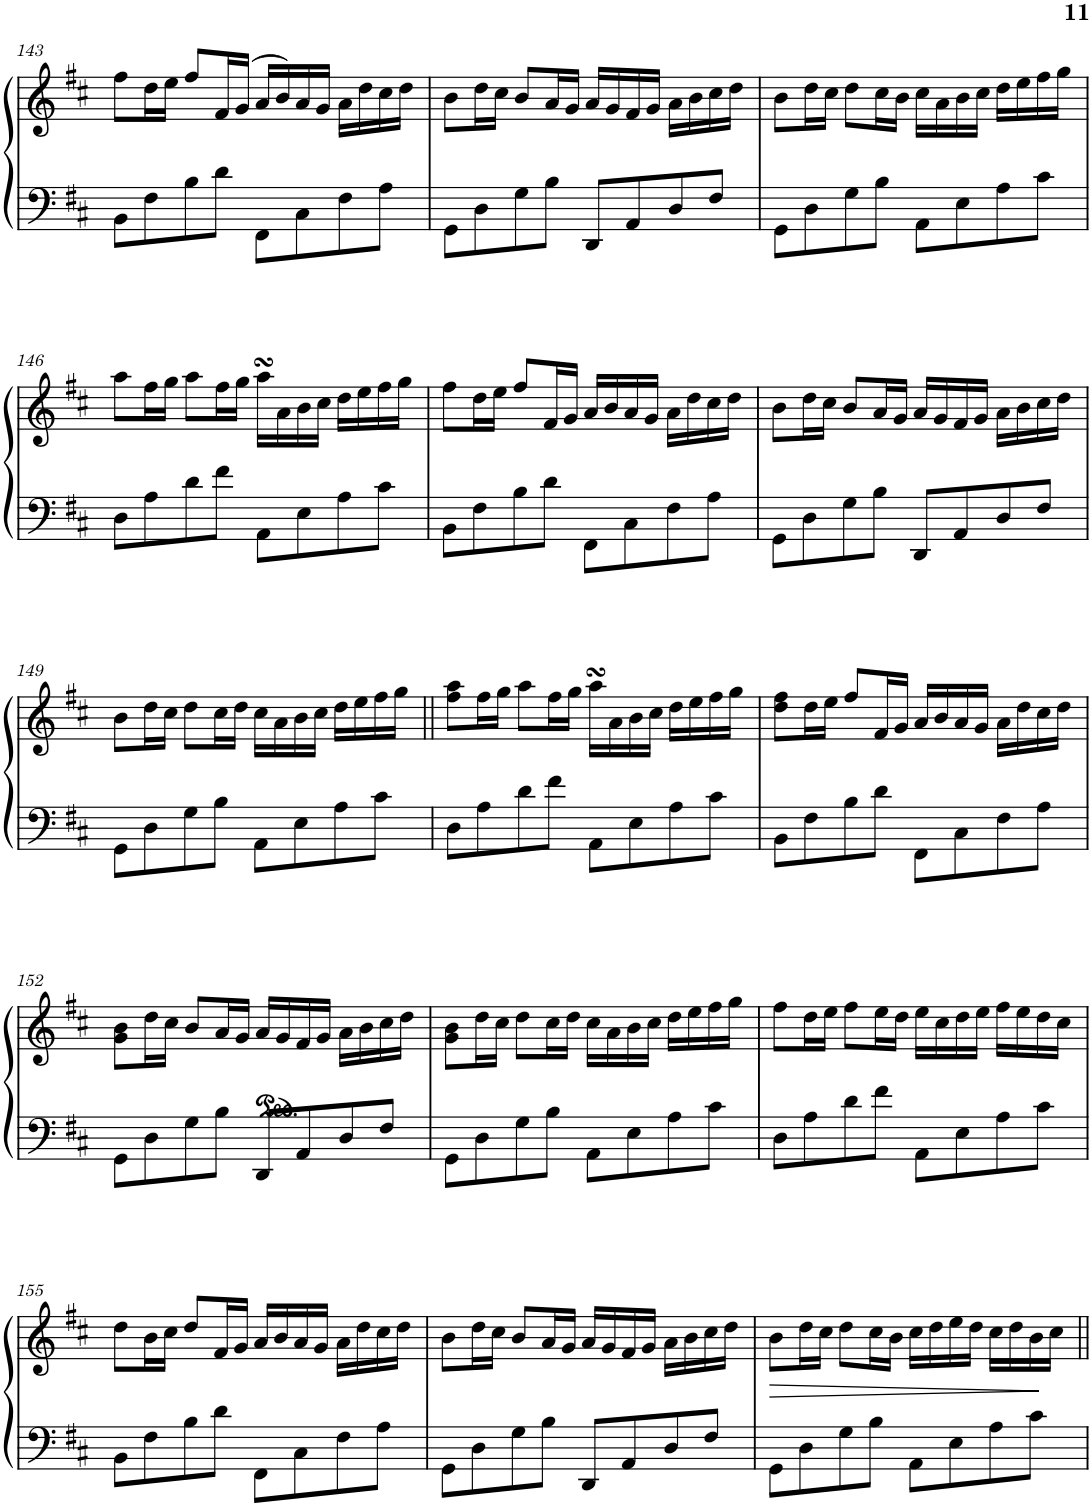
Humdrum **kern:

**kern	**kern	**dynam
*part1	*part1	*part1
*staff2	*staff1	*staff1/2
*I"Piano	*	*
*I'Pno	*	*
!!LO:PB:g=z
*clefF4	*clefG2	*
*k[f#c#]	*k[f#c#]	*
*M4/4	*M4/4	*
=143	=143	=143
8BB\L	8ff#\L	.
8F#\	16dd\L	.
.	16ee\JJ	.
8B\	8ff#/L	.
8d\J	16f#/L	.
.	(>16g/JJ	.
8FF#\L	16a/LL	.
.	16b/)	.
8C#\	16a/	.
.	16g/JJ	.
8F#\	16a\LL	.
.	16dd\	.
8A\J	16cc#\	.
.	16dd\JJ	.
=144	=144	=144
8GG\L	8b\L	.
8D\	16dd\L	.
.	16cc#\JJ	.
8G\	8b/L	.
8B\J	16a/L	.
.	16g/JJ	.
8DD/L	16a/LL	.
.	16g/	.
8AA/	16f#/	.
.	16g/JJ	.
8D/	16a\LL	.
.	16b\	.
8F#/J	16cc#\	.
.	16dd\JJ	.
=145	=145	=145
8GG\L	8b\L	.
8D\	16dd\L	.
.	16cc#\JJ	.
8G\	8dd\L	.
8B\J	16cc#\L	.
.	16b\JJ	.
8AA\L	16cc#\LL	.
.	16a\	.
8E\	16b\	.
.	16cc#\JJ	.
8A\	16dd\LL	.
.	16ee\	.
8c#\J	16ff#\	.
.	16gg\JJ	.
!!LO:LB:g=z
=146	=146	=146
8D\L	8aa\L	.
8A\	16ff#\L	.
.	16gg\JJ	.
8d\	8aa\L	.
8f#\J	16ff#\L	.
.	16gg\JJ	.
8AA\L	16aasSSS\LL	.
.	16a\	.
8E\	16b\	.
.	16cc#\JJ	.
8A\	16dd\LL	.
.	16ee\	.
8c#\J	16ff#\	.
.	16gg\JJ	.
=147	=147	=147
8BB\L	8ff#\L	.
8F#\	16dd\L	.
.	16ee\JJ	.
8B\	8ff#/L	.
8d\J	16f#/L	.
.	16g/JJ	.
8FF#\L	16a/LL	.
.	16b/	.
8C#\	16a/	.
.	16g/JJ	.
8F#\	16a\LL	.
.	16dd\	.
8A\J	16cc#\	.
.	16dd\JJ	.
=148	=148	=148
8GG\L	8b\L	.
8D\	16dd\L	.
.	16cc#\JJ	.
8G\	8b/L	.
8B\J	16a/L	.
.	16g/JJ	.
8DD/L	16a/LL	.
.	16g/	.
8AA/	16f#/	.
.	16g/JJ	.
8D/	16a\LL	.
.	16b\	.
8F#/J	16cc#\	.
.	16dd\JJ	.
!!LO:LB:g=z
=149	=149	=149
8GG\L	8b\L	.
8D\	16dd\L	.
.	16cc#\JJ	.
8G\	8dd\L	.
8B\J	16cc#\L	.
.	16dd\JJ	.
8AA\L	16cc#\LL	.
.	16a\	.
8E\	16b\	.
.	16cc#\JJ	.
8A\	16dd\LL	.
.	16ee\	.
8c#\J	16ff#\	.
.	16gg\JJ	.
=150||	=150||	=150||
8D\L	8ff#\ 8aa\L	.
8A\	16ff#\L	.
.	16gg\JJ	.
8d\	8aa\L	.
8f#\J	16ff#\L	.
.	16gg\JJ	.
8AA\L	16aasSSS\LL	.
.	16a\	.
8E\	16b\	.
.	16cc#\JJ	.
8A\	16dd\LL	.
.	16ee\	.
8c#\J	16ff#\	.
.	16gg\JJ	.
=151	=151	=151
8BB\L	8dd\ 8ff#\L	.
8F#\	16dd\L	.
.	16ee\JJ	.
8B\	8ff#/L	.
8d\J	16f#/L	.
.	16g/JJ	.
8FF#\L	16a/LL	.
.	16b/	.
8C#\	16a/	.
.	16g/JJ	.
8F#\	16a\LL	.
.	16dd\	.
8A\J	16cc#\	.
.	16dd\JJ	.
!!LO:LB:g=z
=152	=152	=152
8GG\L	8g\ 8b\L	.
8D\	16dd\L	.
.	16cc#\JJ	.
8G\	8b/L	.
8B\J	16a/L	.
.	16g/JJ	.
8DD/L	16a/LL	.
.	16g/	.
8AA/	16f#/	.
.	16g/JJ	.
8D/	16a\LL	.
.	16b\	.
8F#/J	16cc#\	.
.	16dd\JJ	.
=153	=153	=153
8GG\L	8g\ 8b\L	.
8D\	16dd\L	.
.	16cc#\JJ	.
8G\	8dd\L	.
8B\J	16cc#\L	.
.	16dd\JJ	.
8AA\L	16cc#\LL	.
.	16a\	.
8E\	16b\	.
.	16cc#\JJ	.
8A\	16dd\LL	.
.	16ee\	.
8c#\J	16ff#\	.
.	16gg\JJ	.
=154	=154	=154
8D\L	8ff#\L	.
8A\	16dd\L	.
.	16ee\JJ	.
8d\	8ff#\L	.
8f#\J	16ee\L	.
.	16dd\JJ	.
8AA\L	16ee\LL	.
.	16cc#\	.
8E\	16dd\	.
.	16ee\JJ	.
8A\	16ff#\LL	.
.	16ee\	.
8c#\J	16dd\	.
.	16cc#\JJ	.
!!LO:LB:g=z
=155	=155	=155
8BB\L	8dd\L	.
8F#\	16b\L	.
.	16cc#\JJ	.
8B\	8dd/L	.
8d\J	16f#/L	.
.	16g/JJ	.
8FF#\L	16a/LL	.
.	16b/	.
8C#\	16a/	.
.	16g/JJ	.
8F#\	16a\LL	.
.	16dd\	.
8A\J	16cc#\	.
.	16dd\JJ	.
=156	=156	=156
8GG\L	8b\L	.
8D\	16dd\L	.
.	16cc#\JJ	.
8G\	8b/L	.
8B\J	16a/L	.
.	16g/JJ	.
8DD/L	16a/LL	.
.	16g/	.
8AA/	16f#/	.
.	16g/JJ	.
8D/	16a\LL	.
.	16b\	.
8F#/J	16cc#\	.
.	16dd\JJ	.
=157	=157	=157
!	!	!LO:HP:b
8GG\L	8b\L	>
8D\	16dd\L	.
.	16cc#\JJ	.
8G\	8dd\L	.
8B\J	16cc#\L	.
.	16b\JJ	.
8AA\L	16cc#\LL	.
.	16dd\	.
8E\	16ee\	.
.	16dd\JJ	.
8A\	16cc#\LL	.
.	16dd\	.
8c#\J	16b\	.
.	16cc#\JJ	]
=||	=||	=||
*-	*-	*-
